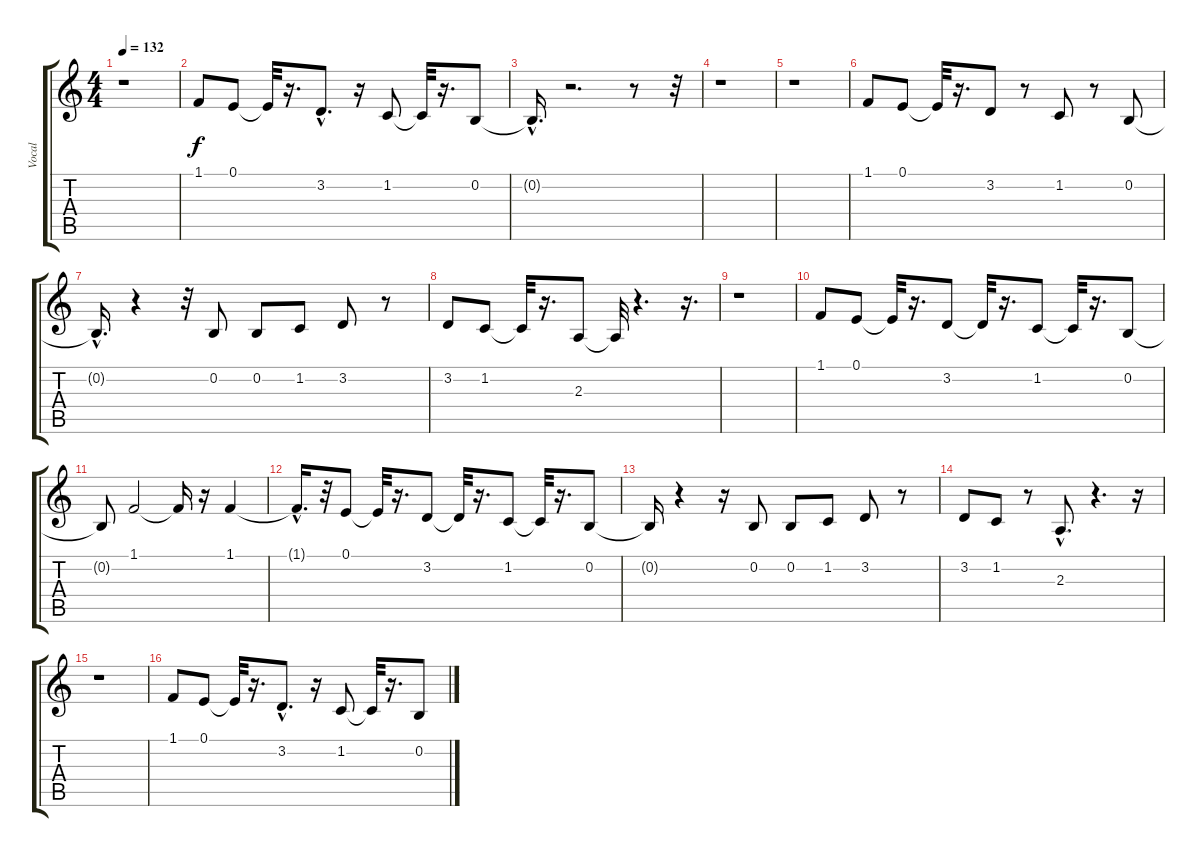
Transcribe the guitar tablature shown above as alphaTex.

\track ("Vocal" "Vocal") {instrument acousticgrandpiano}
\staff {score tabs}
\tuning (E4 B3 G3 D3 A2 E2) {hide}
\ts (4 4)
\tempo 132
\clef g2
\ks c
r.1{dy f} |
1.1.8 0.1.8 0.1{t}.32 r.16{d} 3.2{hac}.8{d} r.16 1.2.8 1.2{t}.32 r.16{d} 0.2.8 |
0.2{hac t}.16{d} r.2{d} r.8 r.32 |
r.1 |
r.1 |
1.1.8 0.1.8 0.1{t}.32 r.16{d} 3.2.8 r.8 1.2.8 r.8 0.2.8 |
0.2{hac t}.16{d} r.4 r.32 0.2.8 0.2.8 1.2.8 3.2.8 r.8 |
3.2.8 1.2.8 1.2{t}.32 r.16{d} 2.3.8 2.3{t}.32 r.4{d} r.16{d} |
r.1 |
1.1.8 0.1.8 0.1{t}.32 r.16{d} 3.2.8 3.2{t}.32 r.16{d} 1.2.8 1.2{t}.32 r.16{d} 0.2.8 |
0.2{t}.8 1.1.2 1.1{t}.16 r.16 1.1.4 |
1.1{hac t}.16{d} r.32 0.1.8 0.1{t}.32 r.16{d} 3.2.8 3.2{t}.32 r.16{d} 1.2.8 1.2{t}.32 r.16{d} 0.2.8 |
0.2{t}.16 r.4 r.16 0.2.8 0.2.8 1.2.8 3.2.8 r.8 |
3.2.8 1.2.8 r.8 2.3{hac}.8{d} r.4{d} r.16 |
r.1 |
1.1.8 0.1.8 0.1{t}.32 r.16{d} 3.2{hac}.8{d} r.16 1.2.8 1.2{t}.32 r.16{d} 0.2.8
